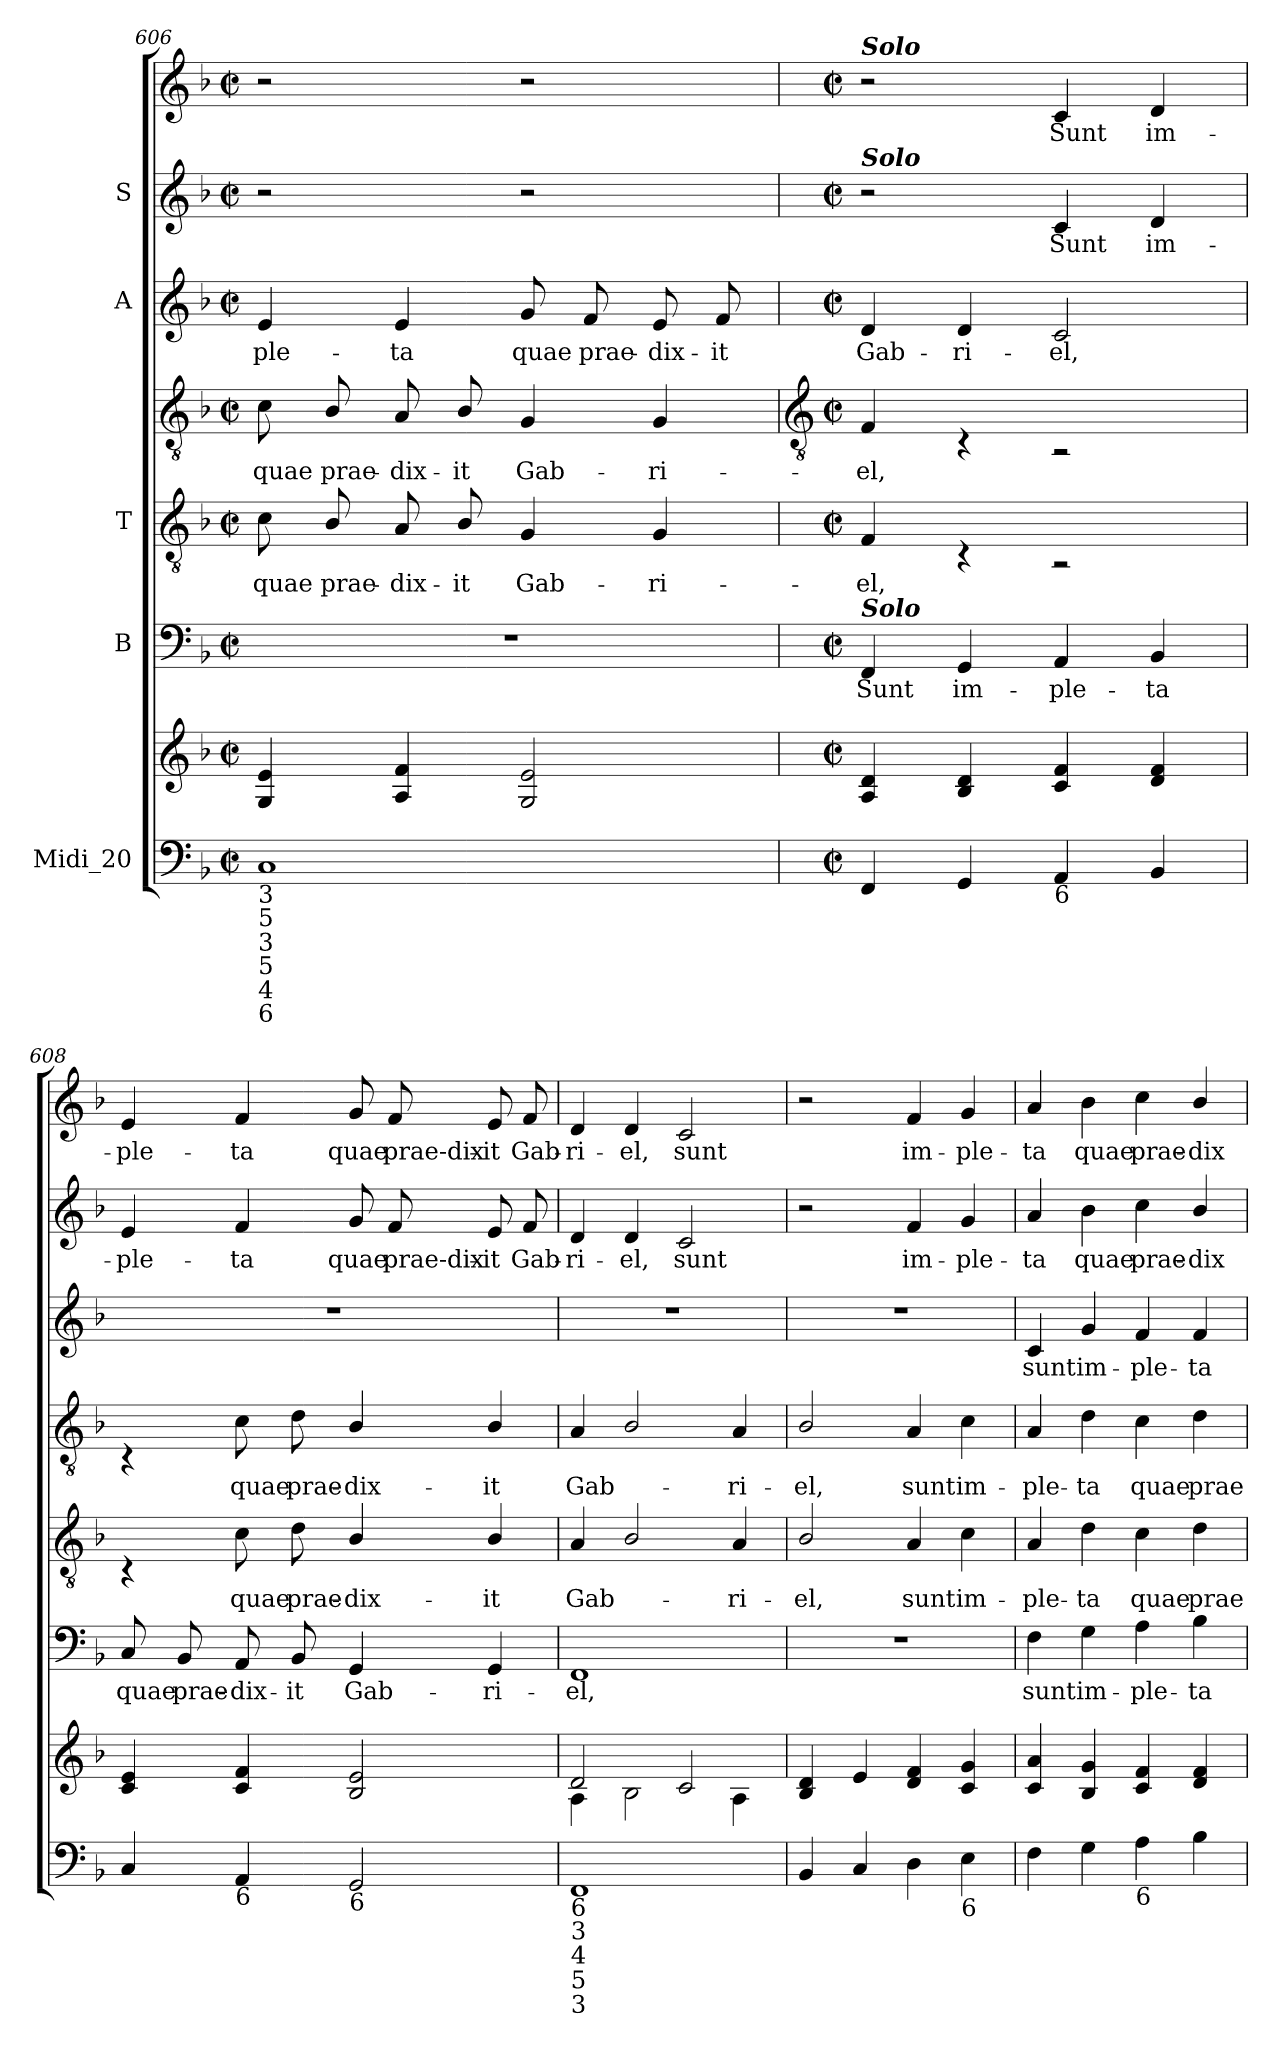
**kern	**kern	**kern	**text	**kern	**text	**kern	**text	**kern	**text	**kern	**text	**kern	**text
*part5	*part5	*part4	*part4	*part3	*part3	*part3	*part3	*part2	*part2	*part1	*part1	*part1	*part1
*staff8	*staff7	*staff6	*staff6	*staff5	*staff5	*staff4	*staff4	*staff3	*staff3	*staff2	*staff2	*staff1	*staff1
*I"Midi_20	*	*I"B	*	*I"T	*	*	*	*I"A	*	*I"S	*	*	*
*clefF4	*clefG2	*clefF4	*	*clefGv2	*	*clefGv2	*	*clefG2	*	*clefG2	*	*clefG2	*
*k[b-]	*k[b-]	*k[b-]	*	*k[b-]	*	*k[b-]	*	*k[b-]	*	*k[b-]	*	*k[b-]	*
*F:	*F:	*F:	*	*F:	*	*F:	*	*F:	*	*F:	*	*F:	*
*M2/2	*M2/2	*M2/2	*	*M2/2	*	*M2/2	*	*M2/2	*	*M2/2	*	*M2/2	*
*met(c|)	*met(c|)	*met(c|)	*	*met(c|)	*	*met(c|)	*	*met(c|)	*	*met(c|)	*	*met(c|)	*
=606	=606	=606	=606	=606	=606	=606	=606	=606	=606	=606	=606	=606	=606
*	*^	*	*	*	*	*	*	*	*	*	*	*	*
!LO:TX:b:t=3\n5	!	!	!	!	!	!	!	!	!	!	!	!	!	!
!LO:TX:b:t=3\n5	!	!	!	!	!	!	!	!	!	!	!	!	!	!
!LO:TX:b:t=4\n6	!	!	!	!	!	!	!	!	!	!	!	!	!	!
!	!	!	!	!	!	!LO:LY:b	!	!LO:LY:b	!	!LO:LY:b	!	!	!	!
1C	4G 4e	1ryy	1r	.	8c	quae	8c	quae	4e	-ple-	2r	.	2r	.
!	!	!	!	!	!	!LO:LY:b	!	!LO:LY:b	!	!	!	!	!	!
.	.	.	.	.	8B-/	prae-	8B-/	prae-	.	.	.	.	.	.
!	!	!	!	!	!	!LO:LY:b	!	!LO:LY:b	!	!LO:LY:b	!	!	!	!
.	4A 4f	.	.	.	8A	-dix-	8A	-dix-	4e	-ta	.	.	.	.
!	!	!	!	!	!	!LO:LY:b	!	!LO:LY:b	!	!	!	!	!	!
.	.	.	.	.	8B-/	-it	8B-/	-it	.	.	.	.	.	.
!	!	!	!	!	!	!LO:LY:b	!	!LO:LY:b	!	!LO:LY:b	!	!	!	!
.	2G 2e	.	.	.	4G	Gab-	4G	Gab-	8g	quae	2r	.	2r	.
!	!	!	!	!	!	!	!	!	!	!LO:LY:b	!	!	!	!
.	.	.	.	.	.	.	.	.	8f	prae-	.	.	.	.
!	!	!	!	!	!	!LO:LY:b	!	!LO:LY:b	!	!LO:LY:b	!	!	!	!
.	.	.	.	.	4G	-ri-	4G	-ri-	8e	-dix-	.	.	.	.
!	!	!	!	!	!	!	!	!	!	!LO:LY:b	!	!	!	!
.	.	.	.	.	.	.	.	.	8f	-it	.	.	.	.
!!LO:LB:g=z
=607	=607	=607	=607	=607	=607	=607	=607	=607	=607	=607	=607	=607	=607	=607
*	*	*	*	*	*	*	*clefGv2	*	*	*	*	*	*	*
*M2/2	*M2/2	*	*M2/2	*	*M2/2	*	*M2/2	*	*M2/2	*	*M2/2	*	*M2/2	*
*met(c|)	*met(c|)	*	*met(c|)	*	*met(c|)	*	*met(c|)	*	*met(c|)	*	*met(c|)	*	*met(c|)	*
!	!	!	!	!	!	!	!	!	!	!	!	!	!LO:TX:a:Bi:t=Solo	!
!	!	!	!	!	!	!	!	!	!	!	!LO:TX:a:Bi:t=Solo	!	!	!
!	!	!	!LO:TX:a:Bi:t=Solo	!	!	!	!	!	!	!	!	!	!	!
!	!	!	!	!LO:LY:b	!	!LO:LY:b	!	!LO:LY:b	!	!LO:LY:b	!	!	!	!
4FF	4A 4d	1ryy	4FF	Sunt	4F	-el,	4F	-el,	4d	Gab-	2r	.	2r	.
!	!	!	!	!LO:LY:b	!	!	!	!	!	!LO:LY:b	!	!	!	!
4GG	4B- 4d	.	4GG	im-	4rBB	.	4rBB	.	4d	-ri-	.	.	.	.
!LO:TX:b:t=6	!	!	!	!	!	!	!	!	!	!	!	!	!	!
!	!	!	!	!LO:LY:b	!	!	!	!	!	!LO:LY:b	!	!LO:LY:b	!	!LO:LY:b
4AA	4c 4f	.	4AA	-ple-	2rBB	.	2rBB	.	2c	-el,	4c	Sunt	4c	Sunt
!	!	!	!	!LO:LY:b	!	!	!	!	!	!	!	!LO:LY:b	!	!LO:LY:b
4BB-	4d 4f	.	4BB-	-ta	.	.	.	.	.	.	4d	im-	4d	im-
=608	=608	=608	=608	=608	=608	=608	=608	=608	=608	=608	=608	=608	=608	=608
!	!	!	!	!LO:LY:b	!	!	!	!	!	!	!	!LO:LY:b	!	!LO:LY:b
4C	4c 4e	1ryy	8C	quae	4rBB	.	4rBB	.	1r	.	4e	-ple-	4e	-ple-
!	!	!	!	!LO:LY:b	!	!	!	!	!	!	!	!	!	!
.	.	.	8BB-	prae-	.	.	.	.	.	.	.	.	.	.
!LO:TX:b:t=6	!	!	!	!	!	!	!	!	!	!	!	!	!	!
!	!	!	!	!LO:LY:b	!	!LO:LY:b	!	!LO:LY:b	!	!	!	!LO:LY:b	!	!LO:LY:b
4AA	4c 4f	.	8AA	-dix-	8c	quae	8c	quae	.	.	4f	-ta	4f	-ta
!	!	!	!	!LO:LY:b	!	!LO:LY:b	!	!LO:LY:b	!	!	!	!	!	!
.	.	.	8BB-	-it	8dL	prae-	8dL	prae-	.	.	.	.	.	.
!LO:TX:b:t=6	!	!	!	!	!	!	!	!	!	!	!	!	!	!
!	!	!	!	!LO:LY:b	!	!LO:LY:b	!	!LO:LY:b	!	!	!	!LO:LY:b	!	!LO:LY:b
2GG	2B- 2e	.	4GG	Gab-	4B-/	-dix-	4B-/	-dix-	.	.	8g	quae	8g	quae
!	!	!	!	!	!	!	!	!	!	!	!	!LO:LY:b	!	!LO:LY:b
.	.	.	.	.	.	.	.	.	.	.	8f	prae-dix-	8f	prae-dix-
!	!	!	!	!LO:LY:b	!	!LO:LY:b	!	!LO:LY:b	!	!	!	!LO:LY:b	!	!LO:LY:b
.	.	.	4GG	-ri-	4B-/	-it	4B-/	-it	.	.	8e	-it	8e	-it
!	!	!	!	!	!	!	!	!	!	!	!	!LO:LY:b	!	!LO:LY:b
.	.	.	.	.	.	.	.	.	.	.	8f	Gab-	8f	Gab-
=609	=609	=609	=609	=609	=609	=609	=609	=609	=609	=609	=609	=609	=609	=609
!LO:TX:b:t=6\n3	!	!	!	!	!	!	!	!	!	!	!	!	!	!
!LO:TX:b:t=4	!	!	!	!	!	!	!	!	!	!	!	!	!	!
!LO:TX:b:t=5	!	!	!	!	!	!	!	!	!	!	!	!	!	!
!LO:TX:b:t=3	!	!	!	!	!	!	!	!	!	!	!	!	!	!
!	!	!	!	!LO:LY:b	!	!LO:LY:b	!	!LO:LY:b	!	!	!	!LO:LY:b	!	!LO:LY:b
1FF	2d	4A\	1FF	-el,	4A	Gab-	4A	Gab-	1r	.	4d	-ri-	4d	-ri-
!	!	!	!	!	!	!	!	!	!	!	!	!LO:LY:b	!	!LO:LY:b
.	.	2B-\	.	.	2B-/	.	2B-/	.	.	.	4d	-el,	4d	-el,
!	!	!	!	!	!	!	!	!	!	!	!	!LO:LY:b	!	!LO:LY:b
.	2c	.	.	.	.	.	.	.	.	.	2c	sunt	2c	sunt
!	!	!	!	!	!	!LO:LY:b	!	!LO:LY:b	!	!	!	!	!	!
.	.	4A\	.	.	4A	-ri-	4A	-ri-	.	.	.	.	.	.
=610	=610	=610	=610	=610	=610	=610	=610	=610	=610	=610	=610	=610	=610	=610
!	!	!	!	!	!	!LO:LY:b	!	!LO:LY:b	!	!	!	!	!	!
4BB-	4B- 4d	2ryy	1r	.	2B-/	-el,	2B-/	-el,	1r	.	2r	.	2r	.
4C	4e	.	.	.	.	.	.	.	.	.	.	.	.	.
!	!	!	!	!	!	!LO:LY:b	!	!LO:LY:b	!	!	!	!LO:LY:b	!	!LO:LY:b
4D	4d 4f	2ryy	.	.	4A	sunt	4A	sunt	.	.	4f	im-	4f	im-
!LO:TX:b:t=6	!	!	!	!	!	!	!	!	!	!	!	!	!	!
!	!	!	!	!	!	!LO:LY:b	!	!LO:LY:b	!	!	!	!LO:LY:b	!	!LO:LY:b
4E	4c 4g	.	.	.	4c	im-	4c	im-	.	.	4g	-ple-	4g	-ple-
=611	=611	=611	=611	=611	=611	=611	=611	=611	=611	=611	=611	=611	=611	=611
!	!	!	!	!LO:LY:b	!	!LO:LY:b	!	!LO:LY:b	!	!LO:LY:b	!	!LO:LY:b	!	!LO:LY:b
4F	4c 4a	2ryy	4F	sunt	4A	-ple-	4A	-ple-	4c	sunt	4a	-ta	4a	-ta
!	!	!	!	!LO:LY:b	!	!LO:LY:b	!	!LO:LY:b	!	!LO:LY:b	!	!LO:LY:b	!	!LO:LY:b
4G	4B- 4g	.	4G	im-	4d	-ta	4d	-ta	4g	im-	4b-	quae	4b-	quae
!LO:TX:b:t=6	!	!	!	!	!	!	!	!	!	!	!	!	!	!
!	!	!	!	!LO:LY:b	!	!LO:LY:b	!	!LO:LY:b	!	!LO:LY:b	!	!LO:LY:b	!	!LO:LY:b
4A	4c 4f	2ryy	4A	-ple-	4c	quae	4c	quae	4f	-ple-	4cc	prae-	4cc	prae-
!	!	!	!	!LO:LY:b	!	!LO:LY:b	!	!LO:LY:b	!	!LO:LY:b	!	!LO:LY:b	!	!LO:LY:b
4B-	4d 4f	.	4B-	-ta	4d	prae-	4d	prae-	4f	-ta	4b-/	-dix-	4b-/	-dix-
*	*v	*v	*	*	*	*	*	*	*	*	*	*	*	*
=	=	=	=	=	=	=	=	=	=	=	=	=	=
*-	*-	*-	*-	*-	*-	*-	*-	*-	*-	*-	*-	*-	*-
